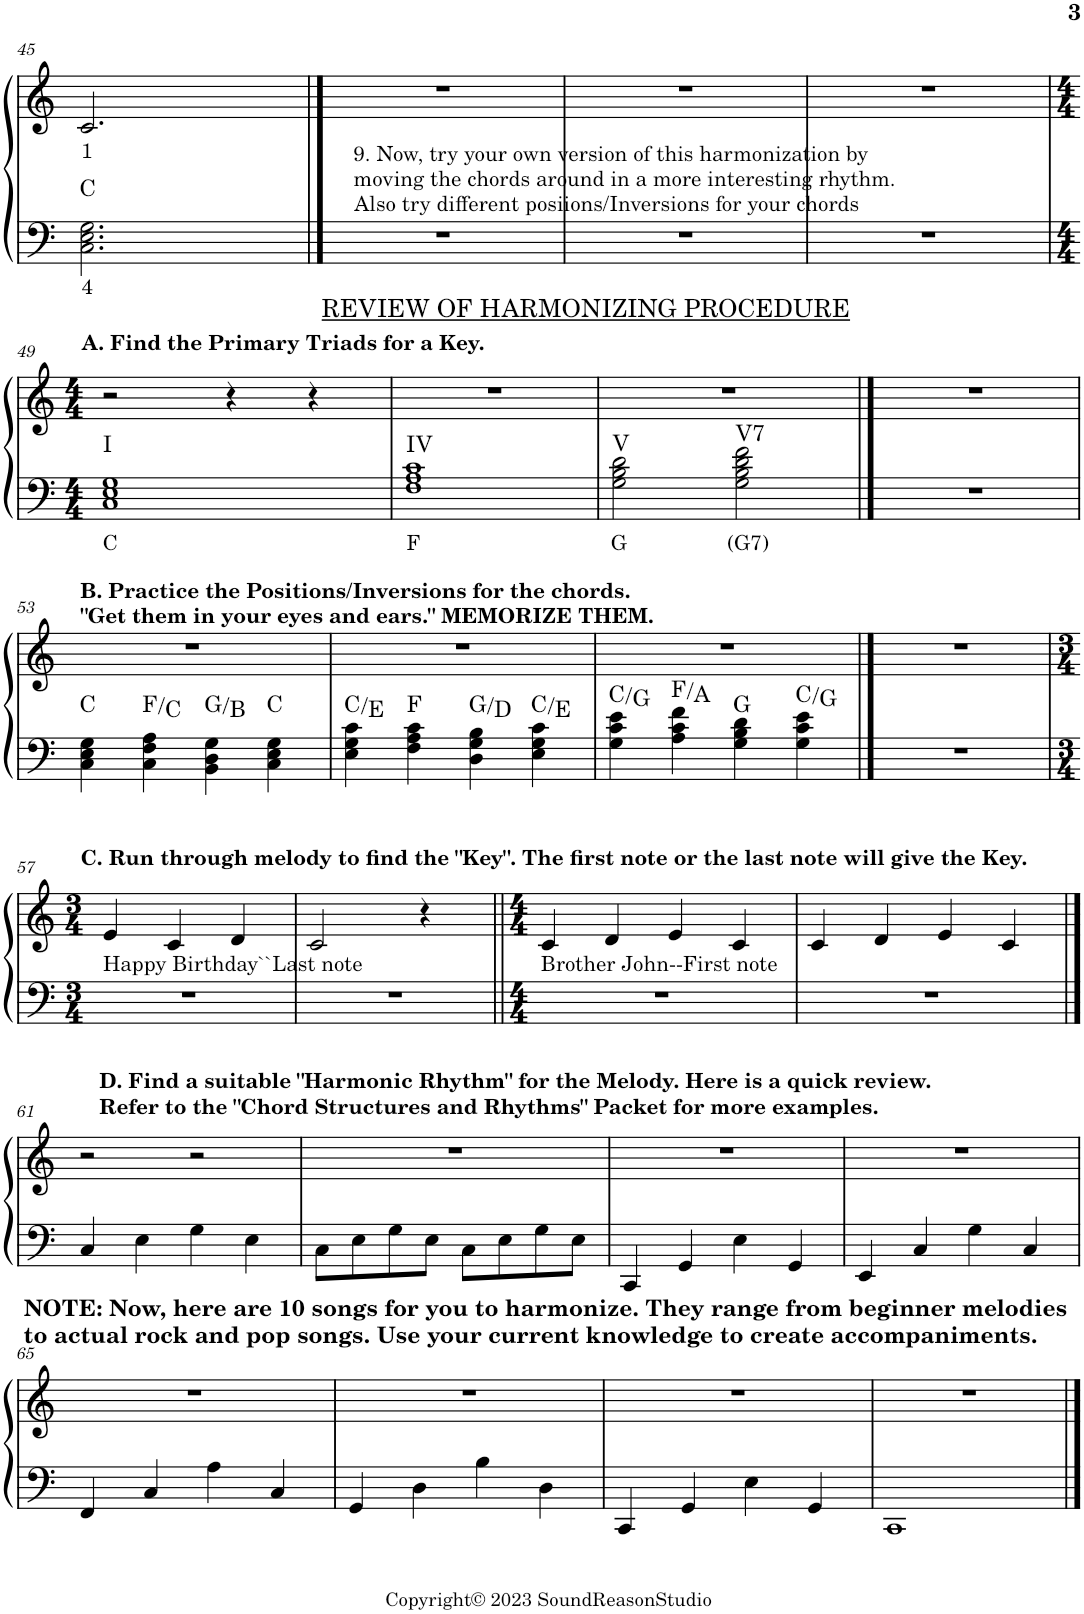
**kern	**text	**kern	**text	**harte
*part1	*part1	*part1	*part1	*part1
*staff2	*staff2	*staff1	*staff1	*
*I"Piano	*	*	*	*
*I'Pno.	*	*	*	*
!!LO:PB:g=z
*clefF4	*	*clefG2	*	*
*k[]	*	*k[]	*	*
*M3/4	*	*M3/4	*	*
=45	=45	=45	=45	=45
!	!LO:LY:b	!	!LO:LY:b	!
2.C\ 2.E\ 2.G\	4	2.c/	1	C:maj
==46	==46	==46	==46	==46
!LO:TX:a:t=9. Now, try your own version of this harmonization by	!	!	!	!
!LO:TX:a:t=moving the chords around in a more interesting rhythm.	!	!	!	!
!LO:TX:a:t=Also try different posiions/Inversions for your chords	!	!	!	!
2.r	.	2.r	.	.
=47	=47	=47	=47	=47
2.r	.	2.r	.	.
=48	=48	=48	=48	=48
2.r	.	2.r	.	.
!!LO:LB:g=z
=49	=49	=49	=49	=49
*M4/4	*	*M4/4	*	*
!	!	!LO:TX:a:B:t=A. Find the Primary Triads for a Key.	!	!
!	!LO:LY:b	!	!	!LO:H:kt=I
1C 1E 1G	C	2r	.	N
.	.	4r	.	.
!	!	!LO:TX:a:t=REVIEW OF HARMONIZING PROCEDURE	!	!
.	.	4r	.	.
=50	=50	=50	=50	=50
!	!LO:LY:b	!	!	!LO:H:kt=IV
1F 1A 1c	F	1r	.	N
=51	=51	=51	=51	=51
!	!LO:LY:b	!	!	!LO:H:kt=V
*	*	*^	*	*
2G\ 2B\ 2d\	G	1r	2ryy	.	N
!	!LO:LY:b	!	!	!	!LO:H:kt=V7
2G\ 2B\ 2d\ 2f\	(G7)	.	2ryy	.	N
*	*	*v	*v	*	*
==52	==52	==52	==52	==52
1r	.	1r	.	.
!!LO:LB:g=z
=53	=53	=53	=53	=53
!	!	!LO:TX:a:B:t=B. Practice the Positions/Inversions for the chords.	!	!
!	!	!LO:TX:a:t="Get them in your eyes and ears." MEMORIZE THEM.	!	!
*	*	*^	*	*
*	*	*	*^	*	*
*	*	*	*	*^	*	*
4C\ 4E\ 4G\	.	1r	4ryy	2ryy	2.ryy	.	C:maj
4C\ 4F\ 4A\	.	.	2.ryy	.	.	.	F:maj/5
4BB\ 4D\ 4G\	.	.	.	2ryy	.	.	G:maj/3
4C\ 4E\ 4G\	.	.	.	.	4ryy	.	C:maj
=54	=54	=54	=54	=54	=54	=54	=54
4E\ 4G\ 4c\	.	1r	4ryy	2ryy	2.ryy	.	C:maj/3
4F\ 4A\ 4c\	.	.	2.ryy	.	.	.	F:maj
4D\ 4G\ 4B\	.	.	.	2ryy	.	.	G:maj/5
4E\ 4G\ 4c\	.	.	.	.	4ryy	.	C:maj/3
=55	=55	=55	=55	=55	=55	=55	=55
4G\ 4c\ 4e\	.	1r	4ryy	2ryy	2.ryy	.	C:maj/5
4A\ 4c\ 4f\	.	.	2.ryy	.	.	.	F:maj/3
4G\ 4B\ 4d\	.	.	.	2ryy	.	.	G:maj
4G\ 4c\ 4e\	.	.	.	.	4ryy	.	C:maj/5
*	*	*v	*v	*v	*v	*	*
==56	==56	==56	==56	==56
1r	.	1r	.	.
!!LO:LB:g=z
=57	=57	=57	=57	=57
*M3/4	*	*M3/4	*	*
!	!	!LO:TX:a:B:t=C. Run through melody to find the "Key". The first note or the last note will give the Key.	!	!
!LO:TX:a:t=Happy Birthday``Last note	!	!	!	!
2.r	.	4e/	.	.
.	.	4c/	.	.
.	.	4d/	.	.
=58	=58	=58	=58	=58
2.r	.	2c/	.	.
.	.	4r	.	.
=59||	=59||	=59||	=59||	=59||
*M4/4	*	*M4/4	*	*
!LO:TX:a:t=Brother John--First note	!	!	!	!
1r	.	4c/	.	.
.	.	4d/	.	.
.	.	4e/	.	.
.	.	4c/	.	.
=60	=60	=60	=60	=60
1r	.	4c/	.	.
.	.	4d/	.	.
.	.	4e/	.	.
.	.	4c/	.	.
!!LO:LB:g=z
==61	==61	==61	==61	==61
4C/	.	2r	.	.
4E\	.	.	.	.
!	!	!LO:TX:a:B:t=D. Find a suitable "Harmonic Rhythm" for the Melody. Here is a quick review.	!	!
!	!	!LO:TX:a:t=Refer to the "Chord Structures and Rhythms" Packet for more examples.	!	!
4G\	.	2r	.	.
4E\	.	.	.	.
=62	=62	=62	=62	=62
8C\L	.	1r	.	.
8E\	.	.	.	.
8G\	.	.	.	.
8E\J	.	.	.	.
8C\L	.	.	.	.
8E\	.	.	.	.
8G\	.	.	.	.
8E\J	.	.	.	.
=63	=63	=63	=63	=63
4CC/	.	1r	.	.
4GG/	.	.	.	.
4E\	.	.	.	.
4GG/	.	.	.	.
=64	=64	=64	=64	=64
4EE/	.	1r	.	.
4C/	.	.	.	.
4G\	.	.	.	.
4C/	.	.	.	.
!!LO:LB:g=z
=65	=65	=65	=65	=65
!	!	!LO:TX:a:B:t=NOTE&colon; Now, here are 10 songs for you to harmonize. They range from beginner melodies	!	!
!	!	!LO:TX:a:t=to actual rock and pop songs. Use your current knowledge to create accompaniments.	!	!
4FF/	.	1r	.	.
4C/	.	.	.	.
4A\	.	.	.	.
4C/	.	.	.	.
=66	=66	=66	=66	=66
4GG/	.	1r	.	.
4D\	.	.	.	.
4B\	.	.	.	.
4D\	.	.	.	.
=67	=67	=67	=67	=67
4CC/	.	1r	.	.
4GG/	.	.	.	.
4E\	.	.	.	.
4GG/	.	.	.	.
=68	=68	=68	=68	=68
1CC	.	1r	.	.
==	==	==	==	==
*-	*-	*-	*-	*-
